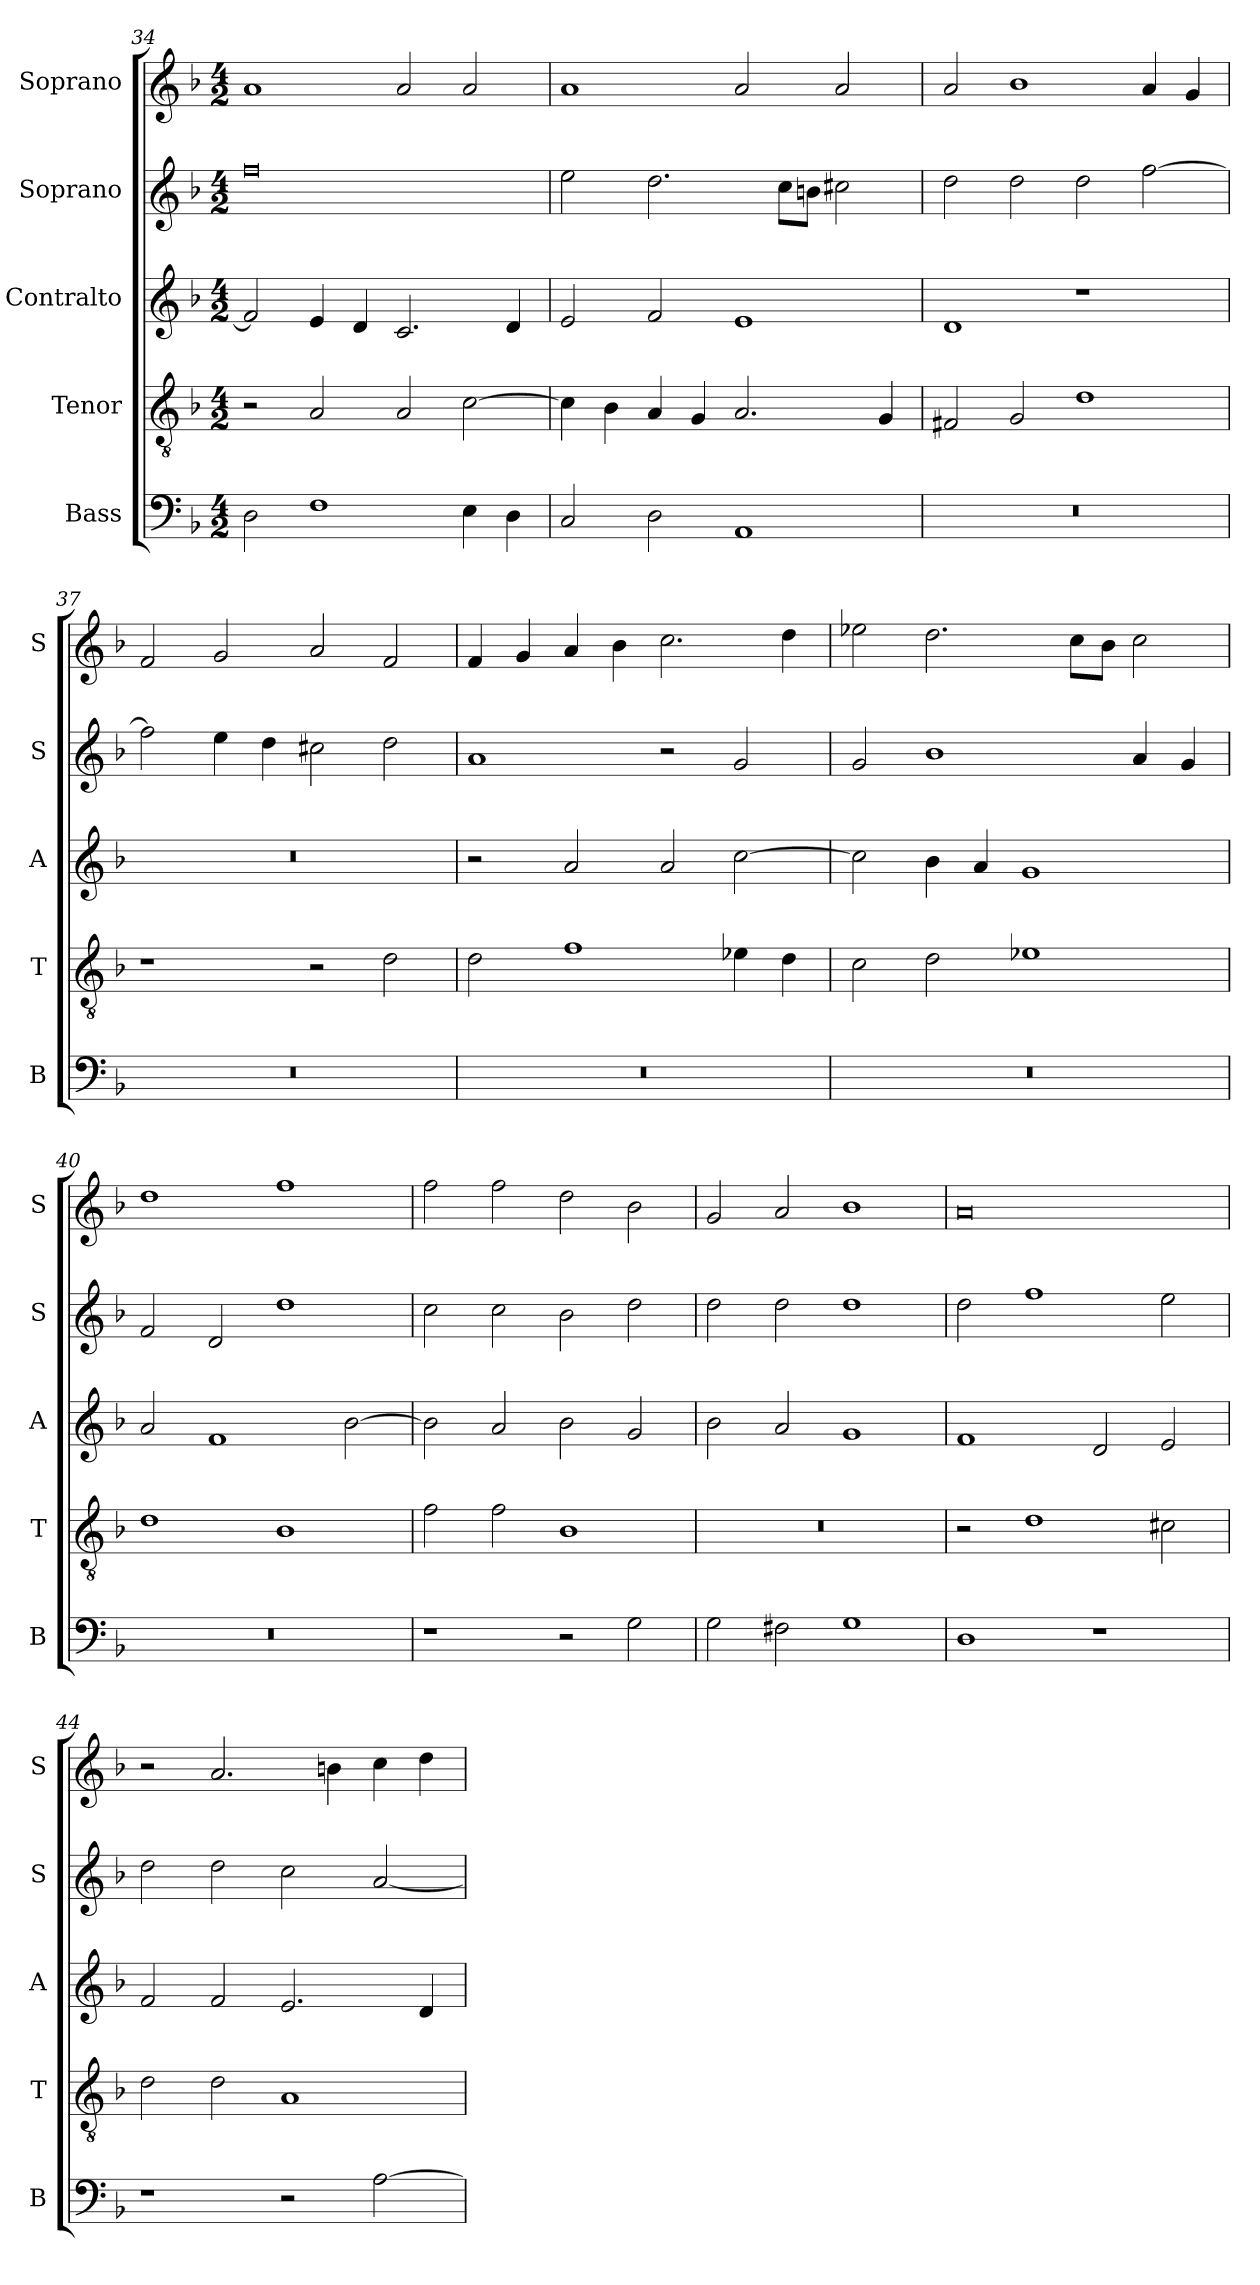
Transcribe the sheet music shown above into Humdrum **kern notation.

**kern	**kern	**kern	**kern	**kern
*part5	*part4	*part3	*part2	*part1
*staff5	*staff4	*staff3	*staff2	*staff1
*I"Bass	*I"Tenor	*I"Contralto	*I"Soprano	*I"Soprano
*I'B	*I'T	*I'A	*I'S	*I'S
*clefF4	*clefGv2	*clefG2	*clefG2	*clefG2
*k[b-]	*k[b-]	*k[b-]	*k[b-]	*k[b-]
*G:dor	*G:dor	*G:dor	*G:dor	*G:dor
*M4/2	*M4/2	*M4/2	*M4/2	*M4/2
=34	=34	=34	=34	=34
2D	2r	2f]	0ff	1a
1F	2A	4e	.	.
.	.	4d	.	.
.	2A	2.c	.	2a
4E	[2c	.	.	2a
4D	.	4d	.	.
=35	=35	=35	=35	=35
2C	4c]	2e	2ee	1a
.	4B-	.	.	.
2D	4A	2f	2.dd	.
.	4G	.	.	.
1AA	2.A	1e	.	2a
.	.	.	8cc\L	.
.	.	.	8bn\J	.
.	.	.	2cc#X	2a
.	4G	.	.	.
=36	=36	=36	=36	=36
0r	2F#X	1d	2dd	2a
.	2G	.	2dd	1b-
.	1d	1r	2dd	.
.	.	.	[2ff	4a
.	.	.	.	4g
=37	=37	=37	=37	=37
0r	1r	0r	2ff]	2f
.	.	.	4ee	2g
.	.	.	4dd	.
.	2r	.	2cc#X	2a
.	2d	.	2dd	2f
=38	=38	=38	=38	=38
0r	2d	2r	1a	4f
.	.	.	.	4g
.	1f	2a	.	4a
.	.	.	.	4b-
.	.	2a	2r	2.cc
.	4e-X	[2cc	2g	.
.	4d	.	.	4dd
=39	=39	=39	=39	=39
0r	2c	2cc]	2g	2ee-X
.	2d	4b-	1b-	2.dd
.	.	4a	.	.
.	1e-X	1g	.	.
.	.	.	.	8cc\L
.	.	.	.	8b-\J
.	.	.	4a	2cc
.	.	.	4g	.
=40	=40	=40	=40	=40
0r	1d	2a	2f	1dd
.	.	1f	2d	.
.	1B-	.	1dd	1ff
.	.	[2b-	.	.
=41	=41	=41	=41	=41
1r	2f	2b-]	2cc	2ff
.	2f	2a	2cc	2ff
2r	1B-	2b-	2b-	2dd
2G	.	2g	2dd	2b-
=42	=42	=42	=42	=42
2G	0r	2b-	2dd	2g
2F#X	.	2a	2dd	2a
1G	.	1g	1dd	1b-
=43	=43	=43	=43	=43
1D	2r	1f	2dd	0a
.	1d	.	1ff	.
1r	.	2d	.	.
.	2c#X	2e	2ee	.
=44	=44	=44	=44	=44
1r	2d	2f	2dd	2r
.	2d	2f	2dd	2.a
2r	1A	2.e	2cc	.
.	.	.	.	4bn
[2A	.	.	[2a	4cc
.	.	4d	.	4dd
=	=	=	=	=
*-	*-	*-	*-	*-
